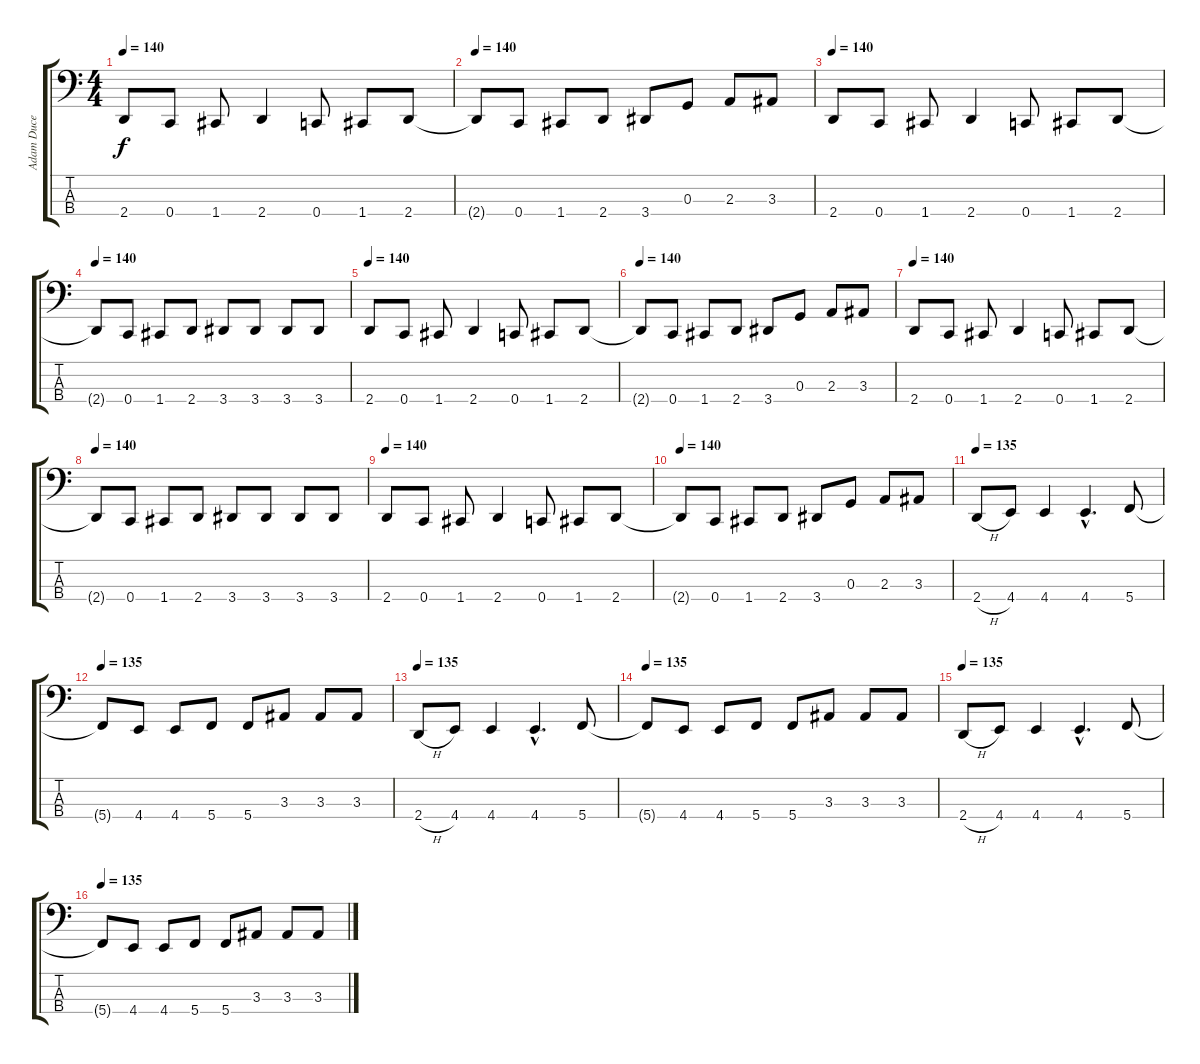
\track ("Adam Duce" "Adam Duce") {instrument electricbasspick}
\staff {score tabs}
\tuning (F2 C2 G1 C1) {hide}
\ts (4 4)
\tempo 140
\clef f4
\ks c
2.4.8{dy f} 0.4.8 1.4.8 2.4.4 0.4.8 1.4.8 2.4.8 |
\tempo 140
2.4{t}.8 0.4.8 1.4.8 2.4.8 3.4.8 0.3.8 2.3.8 3.3.8 |
\tempo 140
2.4.8 0.4.8 1.4.8 2.4.4 0.4.8 1.4.8 2.4.8 |
\tempo 140
2.4{t}.8 0.4.8 1.4.8 2.4.8 3.4.8 3.4.8 3.4.8 3.4.8 |
\tempo 140
2.4.8 0.4.8 1.4.8 2.4.4 0.4.8 1.4.8 2.4.8 |
\tempo 140
2.4{t}.8 0.4.8 1.4.8 2.4.8 3.4.8 0.3.8 2.3.8 3.3.8 |
\tempo 140
2.4.8 0.4.8 1.4.8 2.4.4 0.4.8 1.4.8 2.4.8 |
\tempo 140
2.4{t}.8 0.4.8 1.4.8 2.4.8 3.4.8 3.4.8 3.4.8 3.4.8 |
\tempo 140
2.4.8 0.4.8 1.4.8 2.4.4 0.4.8 1.4.8 2.4.8 |
\tempo 140
2.4{t}.8 0.4.8 1.4.8 2.4.8 3.4.8 0.3.8 2.3.8 3.3.8 |
\tempo 135
2.4{h}.8 4.4.8 4.4.4 4.4{hac}.4{d} 5.4.8 |
\tempo 135
5.4{t}.8 4.4.8 4.4.8 5.4.8 5.4.8 3.3.8 3.3.8 3.3.8 |
\tempo 135
2.4{h}.8 4.4.8 4.4.4 4.4{hac}.4{d} 5.4.8 |
\tempo 135
5.4{t}.8 4.4.8 4.4.8 5.4.8 5.4.8 3.3.8 3.3.8 3.3.8 |
\tempo 135
2.4{h}.8 4.4.8 4.4.4 4.4{hac}.4{d} 5.4.8 |
\tempo 135
5.4{t}.8 4.4.8 4.4.8 5.4.8 5.4.8 3.3.8 3.3.8 3.3.8
